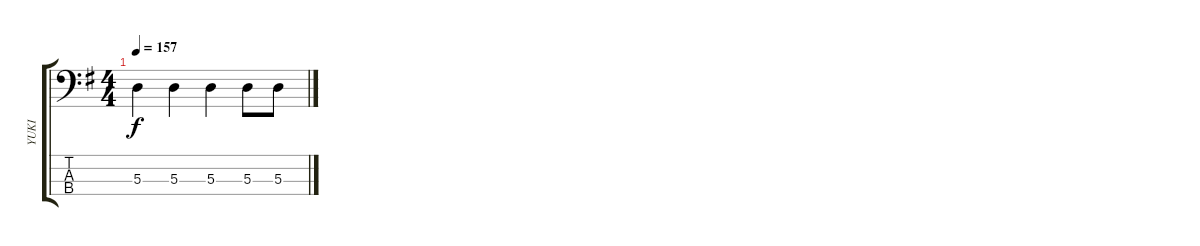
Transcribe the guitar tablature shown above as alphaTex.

\track ("YUKI" "YUKI") {instrument electricbasspick}
\staff {score tabs}
\tuning (G2 D2 A1 D1) {hide}
\ts (4 4)
\tempo 157
\clef f4
\ks g
5.3.4{dy f} 5.3.4 5.3.4 5.3.8 5.3.8
